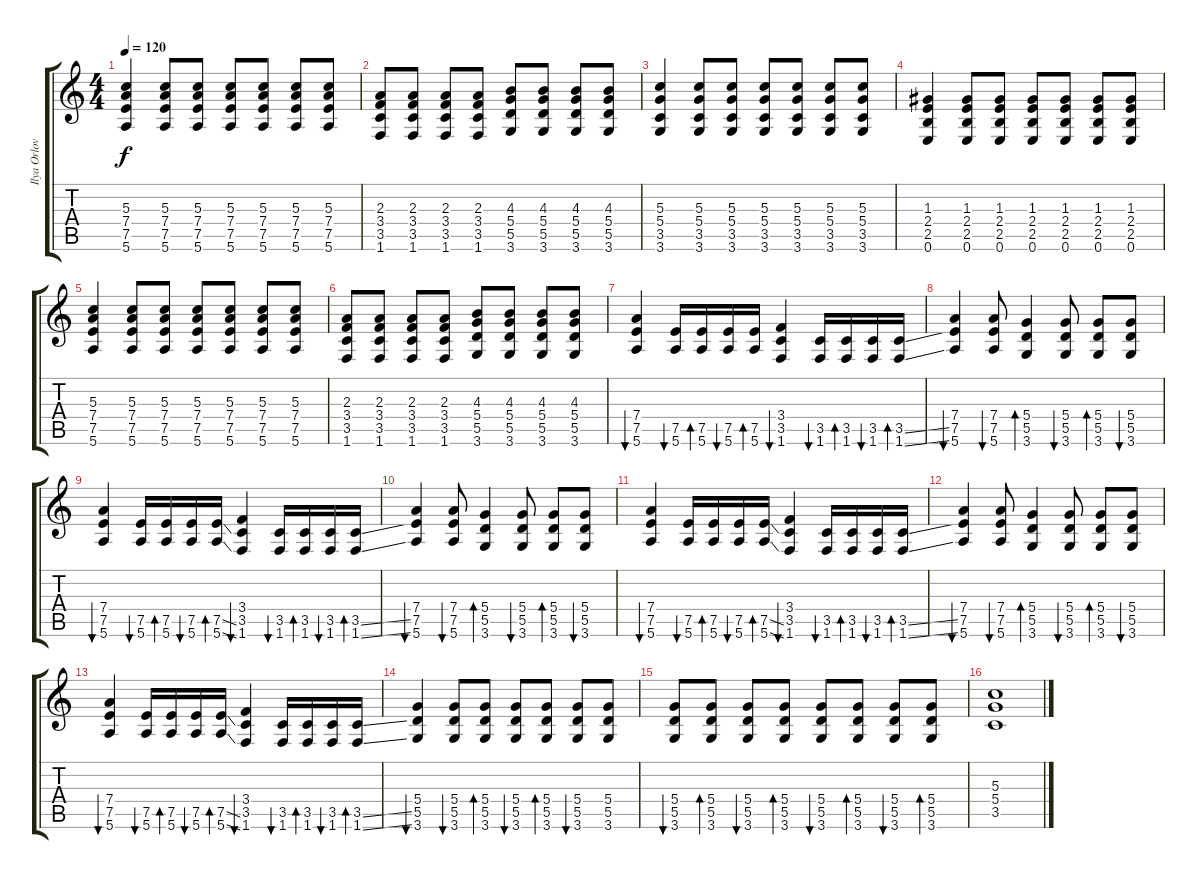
\track ("Ilya Orlov" "Ilya Orlov") {instrument distortionguitar}
\staff {score tabs}
\tuning (E4 B3 G3 D3 A2 E2) {hide}
\ts (4 4)
\tempo 120
\clef g2
\ks c
(5.3 7.4 7.5 5.6).4{dy f} (5.3 7.4 7.5 5.6).8 (5.3 7.4 7.5 5.6).8 (5.3 7.4 7.5 5.6).8 (5.3 7.4 7.5 5.6).8 (5.3 7.4 7.5 5.6).8 (5.3 7.4 7.5 5.6).8 |
(2.3 3.4 3.5 1.6).8 (2.3 3.4 3.5 1.6).8 (2.3 3.4 3.5 1.6).8 (2.3 3.4 3.5 1.6).8 (4.3 5.4 5.5 3.6).8 (4.3 5.4 5.5 3.6).8 (4.3 5.4 5.5 3.6).8 (4.3 5.4 5.5 3.6).8 |
(5.3 5.4 3.5 3.6).4 (5.3 5.4 3.5 3.6).8 (5.3 5.4 3.5 3.6).8 (5.3 5.4 3.5 3.6).8 (5.3 5.4 3.5 3.6).8 (5.3 5.4 3.5 3.6).8 (5.3 5.4 3.5 3.6).8 |
(1.3 2.4 2.5 0.6).4 (1.3 2.4 2.5 0.6).8 (1.3 2.4 2.5 0.6).8 (1.3 2.4 2.5 0.6).8 (1.3 2.4 2.5 0.6).8 (1.3 2.4 2.5 0.6).8 (1.3 2.4 2.5 0.6).8 |
(5.3 7.4 7.5 5.6).4 (5.3 7.4 7.5 5.6).8 (5.3 7.4 7.5 5.6).8 (5.3 7.4 7.5 5.6).8 (5.3 7.4 7.5 5.6).8 (5.3 7.4 7.5 5.6).8 (5.3 7.4 7.5 5.6).8 |
(2.3 3.4 3.5 1.6).8 (2.3 3.4 3.5 1.6).8 (2.3 3.4 3.5 1.6).8 (2.3 3.4 3.5 1.6).8 (4.3 5.4 5.5 3.6).8 (4.3 5.4 5.5 3.6).8 (4.3 5.4 5.5 3.6).8 (4.3 5.4 5.5 3.6).8 |
(7.4 7.5 5.6).4{bu 60} (7.5 5.6).16{bu 60} (7.5 5.6).16{bd 60} (7.5 5.6).16{bu 60} (7.5 5.6).16{bd 60} (3.4 3.5 1.6).4{bu 60} (3.5 1.6).16{bu 60} (3.5 1.6).16{bd 60} (3.5 1.6).16{bu 60} (3.5{ss} 1.6{ss}).16{bd 60} |
(7.4 7.5 5.6).4{bu 60} (7.4 7.5 5.6).8{bu 60} (5.4 5.5 3.6).4{bd 60} (5.4 5.5 3.6).8{bu 60} (5.4 5.5 3.6).8{bd 60} (5.4 5.5 3.6).8{bu 60} |
(7.4 7.5 5.6).4{bu 60} (7.5 5.6).16{bu 60} (7.5 5.6).16{bd 60} (7.5 5.6).16{bu 60} (7.5{ss} 5.6{ss}).16{bd 60} (3.4 3.5 1.6).4{bu 60} (3.5 1.6).16{bu 60} (3.5 1.6).16{bd 60} (3.5 1.6).16{bu 60} (3.5{ss} 1.6{ss}).16{bd 60} |
(7.4 7.5 5.6).4{bu 60} (7.4 7.5 5.6).8{bu 60} (5.4 5.5 3.6).4{bd 60} (5.4 5.5 3.6).8{bu 60} (5.4 5.5 3.6).8{bd 60} (5.4 5.5 3.6).8{bu 60} |
(7.4 7.5 5.6).4{bu 60} (7.5 5.6).16{bu 60} (7.5 5.6).16{bd 60} (7.5 5.6).16{bu 60} (7.5{ss} 5.6{ss}).16{bd 60} (3.4 3.5 1.6).4{bu 60} (3.5 1.6).16{bu 60} (3.5 1.6).16{bd 60} (3.5 1.6).16{bu 60} (3.5{ss} 1.6{ss}).16{bd 60} |
(7.4 7.5 5.6).4{bu 60} (7.4 7.5 5.6).8{bu 60} (5.4 5.5 3.6).4{bd 60} (5.4 5.5 3.6).8{bu 60} (5.4 5.5 3.6).8{bd 60} (5.4 5.5 3.6).8{bu 60} |
(7.4 7.5 5.6).4{bu 60} (7.5 5.6).16{bu 60} (7.5 5.6).16{bd 60} (7.5 5.6).16{bu 60} (7.5{ss} 5.6{ss}).16{bd 60} (3.4 3.5 1.6).4{bu 60} (3.5 1.6).16{bu 60} (3.5 1.6).16{bd 60} (3.5 1.6).16{bu 60} (3.5{ss} 1.6{ss}).16{bd 60} |
(5.4 5.5 3.6).4{bu 60} (5.4 5.5 3.6).8{bu 60} (5.4 5.5 3.6).8{bd 60} (5.4 5.5 3.6).8{bu 60} (5.4 5.5 3.6).8{bd 60} (5.4 5.5 3.6).8{bu 60} (5.4 5.5 3.6).8 |
(5.4 5.5 3.6).8{bu 60} (5.4 5.5 3.6).8{bd 60} (5.4 5.5 3.6).8{bu 60} (5.4 5.5 3.6).8{bd 60} (5.4 5.5 3.6).8{bu 60} (5.4 5.5 3.6).8{bd 60} (5.4 5.5 3.6).8{bu 60} (5.4 5.5 3.6).8{bd 60} |
(5.3 5.4 3.5).1
